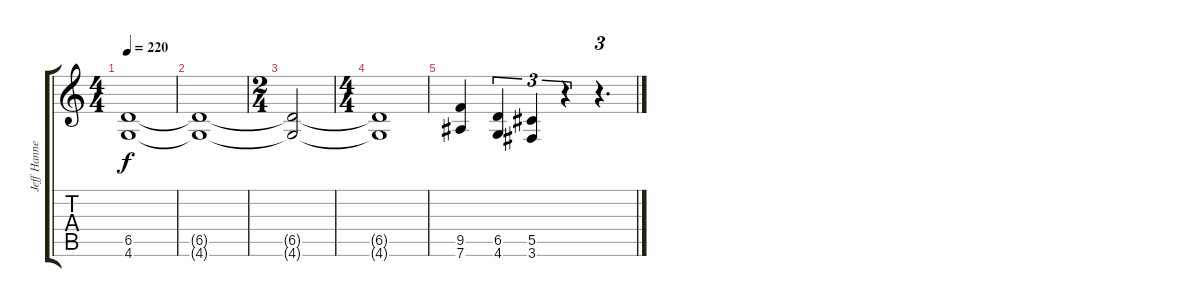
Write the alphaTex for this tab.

\track ("Jeff Hannemann" "Jeff Hanne") {instrument distortionguitar}
\staff {score tabs}
\tuning (Eb4 Bb3 Gb3 Db3 Ab2 Eb2) {hide}
\ts (4 4)
\tempo 220
\clef g2
\ks c
(6.5{t} 4.6{t}).1{dy f} |
(6.5{t} 4.6{t}).1 |
\ts (2 4)
(6.5{t} 4.6{t}).2 |
\ts (4 4)
(6.5{t} 4.6{t}).1 |
(9.5 7.6).4 (6.5 4.6).4{tu (3 2)} (5.5 3.6).4{tu (3 2)} r.4{tu (3 2)} r.4{d tu (3 2)}
